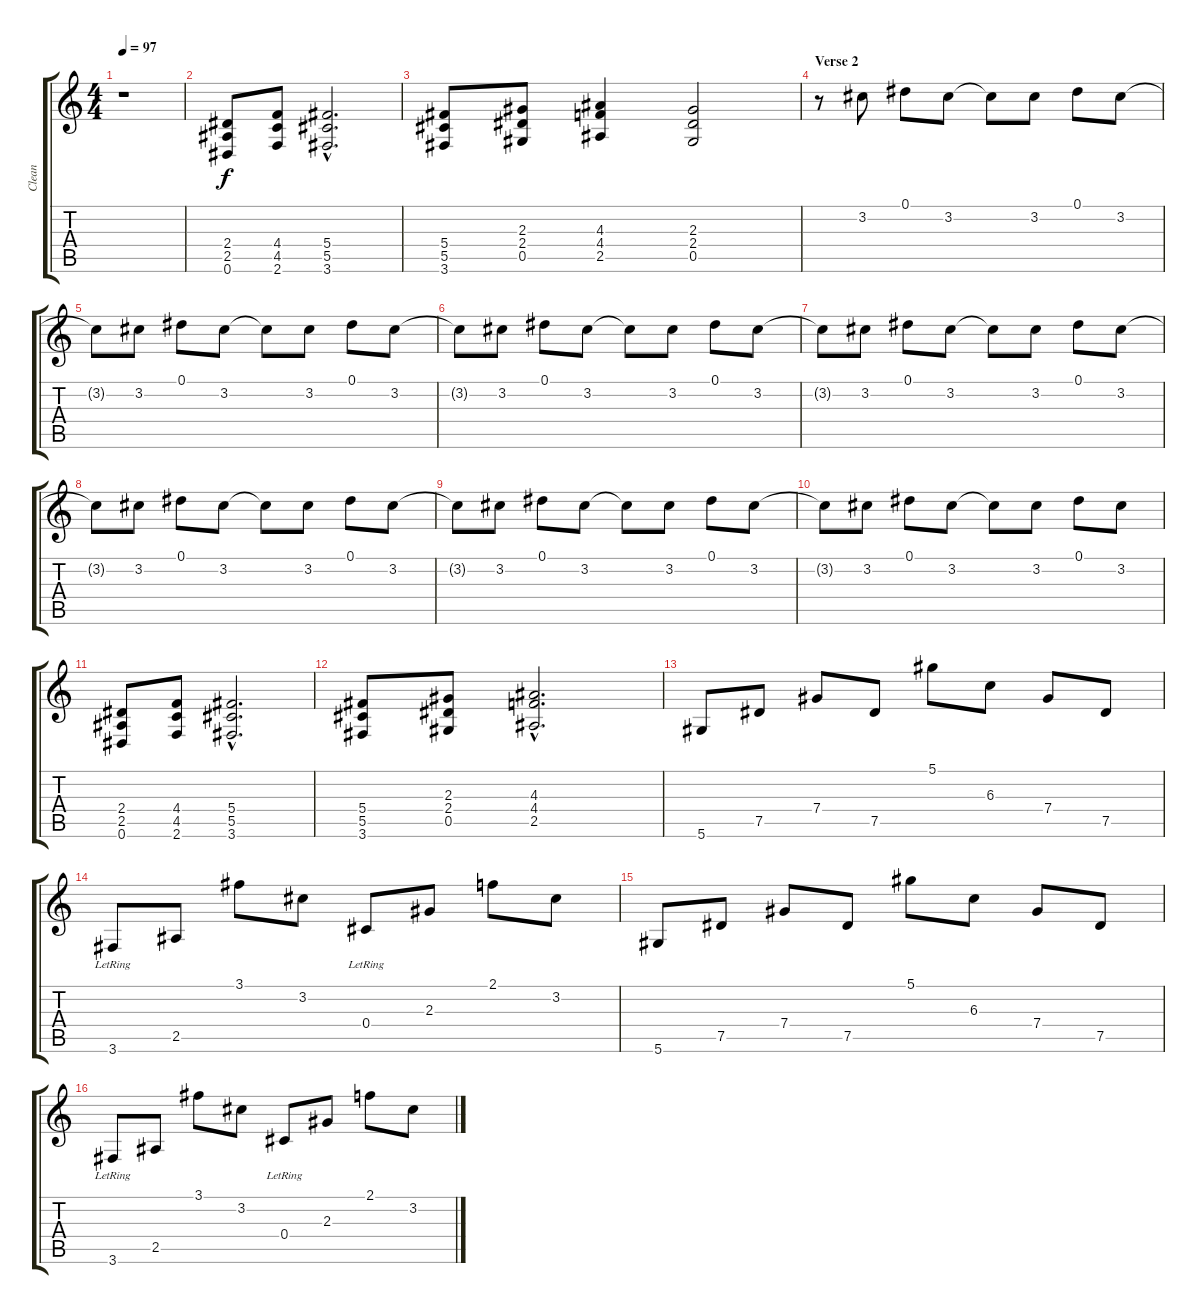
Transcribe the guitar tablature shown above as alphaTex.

\track ("Clean" "Clean") {instrument electricguitarclean}
\staff {score tabs}
\tuning (Eb4 Bb3 Gb3 Db3 Ab2 Eb2) {hide}
\ts (4 4)
\tempo 97
\clef g2
\ks c
r.1{dy f} |
(2.4 2.5 0.6).8 (4.4 4.5 2.6).8 (5.4{hac} 5.5{hac} 3.6{hac}).2{d} |
(5.4 5.5 3.6).8 (2.3 2.4 0.5).8 (4.3 4.4 2.5).4 (2.3 2.4 0.5).2 |
\section ("" "Verse 2")
r.8 3.2.8 0.1.8 3.2.8 3.2{t}.8 3.2.8 0.1.8 3.2.8 |
3.2{t}.8 3.2.8 0.1.8 3.2.8 3.2{t}.8 3.2.8 0.1.8 3.2.8 |
3.2{t}.8 3.2.8 0.1.8 3.2.8 3.2{t}.8 3.2.8 0.1.8 3.2.8 |
3.2{t}.8 3.2.8 0.1.8 3.2.8 3.2{t}.8 3.2.8 0.1.8 3.2.8 |
3.2{t}.8 3.2.8 0.1.8 3.2.8 3.2{t}.8 3.2.8 0.1.8 3.2.8 |
3.2{t}.8 3.2.8 0.1.8 3.2.8 3.2{t}.8 3.2.8 0.1.8 3.2.8 |
3.2{t}.8 3.2.8 0.1.8 3.2.8 3.2{t}.8 3.2.8 0.1.8 3.2.8 |
(2.4 2.5 0.6).8 (4.4 4.5 2.6).8 (5.4{hac} 5.5{hac} 3.6{hac}).2{d} |
(5.4 5.5 3.6).8 (2.3 2.4 0.5).8 (4.3{hac} 4.4{hac} 2.5{hac}).2{d} |
5.6.8 7.5.8 7.4.8 7.5.8 5.1.8 6.3.8 7.4.8 7.5.8 |
3.6{lr}.8 2.5.8 3.1.8 3.2.8 0.4{lr}.8 2.3.8 2.1.8 3.2.8 |
5.6.8 7.5.8 7.4.8 7.5.8 5.1.8 6.3.8 7.4.8 7.5.8 |
3.6{lr}.8 2.5.8 3.1.8 3.2.8 0.4{lr}.8 2.3.8 2.1.8 3.2.8
